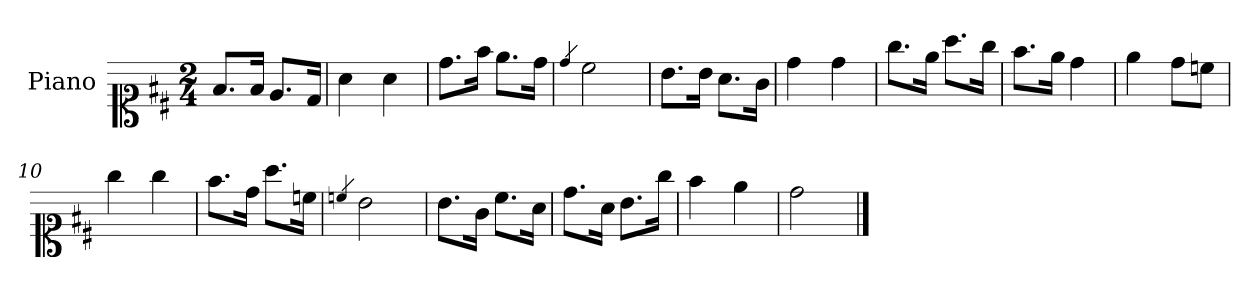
**kern
*part1
*staff1
*I"Piano
*I'Pno.
*clefC1
*k[f#c#]
*M2/4
=1
8.f#/L
16f#/Jk
8.e/L
16d/Jk
=2
4a\
4a\
=3
8.dd\L
16ff#\Jk
8.ee\L
16dd\Jk
=4
4qdd/
2cc#\
=5
8.b\L
16b\Jk
8.a\L
16g\Jk
=6
4dd\
4dd\
=7
8.gg\L
16ee\Jk
8.aa\L
16gg\Jk
=8
8.ff#\L
16ee\Jk
4dd\
=9
4ee\
8dd\L
8ccn\J
!!LO:LB:g=z
=10
4gg\
4gg\
=11
8.ff#\L
16dd\Jk
8.aa\L
16ccn\Jk
=12
4qccn/
2b\
=13
8.b\L
16g\Jk
8.cc#\L
16a\Jk
=14
8.dd\L
16a\Jk
8.b\L
16gg\Jk
=15
4ff#\
4ee\
=16
2dd\
==
*-
